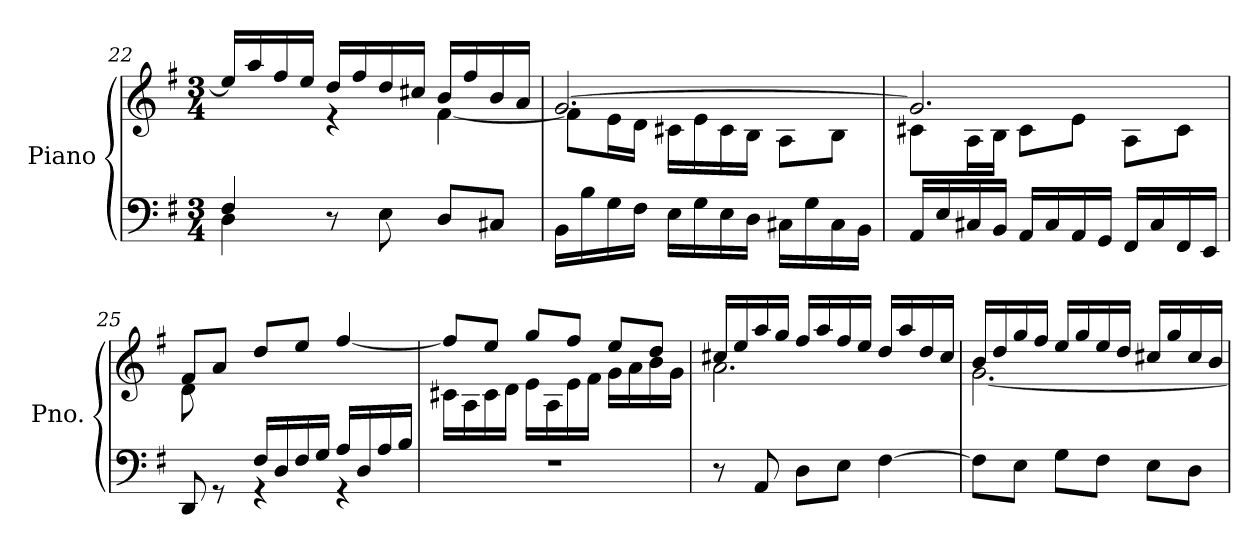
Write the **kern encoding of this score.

**kern	**kern
*part1	*part1
*staff2	*staff1
*I"Piano	*
*I'Pno.	*
*clefF4	*clefG2
*k[f#]	*k[f#]
*M3/4	*M3/4
=22	=22
*^	*^
4F#/	4D\	16ee/LL]	4ryy
.	.	16aa/	.
.	.	16ff#/	.
.	.	16ee/JJ	.
2ryy	8r	16dd/LL	4r
.	.	16ff#/	.
.	8E\	16dd/	.
.	.	16cc#X/JJ	.
.	8D/L	16b/LL	[4f#\
.	.	16ff#/	.
.	8C#X/J	16b/	.
.	.	16a/JJ	.
*v	*v	*	*
=23	=23	=23
16BB\LL	[2.g/	8f#\L]
16B\	.	.
16G\	.	16e\L
16F#\JJ	.	16d\JJ
16E\LL	.	16c#X\LL
16G\	.	16e\
16E\	.	16c#\
16D\JJ	.	16B\JJ
16C#X\LL	.	8A\L
16G\	.	.
16C#\	.	8B\J
16BB\JJ	.	.
!!LO:LB:g=z	!!
=24	=24	=24
16AA/LL	2.g/]	8c#X\L
16E/	.	.
16C#X/	.	16A\L
16BB/JJ	.	16B\JJ
16AA/LL	.	8c#\L
16C#/	.	.
16AA/	.	8e\J
16GG/JJ	.	.
16FF#/LL	.	8A\L
16C#/	.	.
16FF#/	.	8c#\J
16EE/JJ	.	.
=25	=25	=25
*^	*	*
8ryy	8DD/	8f#/L	8d\L
16D/L	8rGG	8a/J	2ryy
16E/JJ	.	.	.
16F#/LL	4rGG	8dd/L	.
16D/	.	.	.
16F#/	.	8ee/J	.
16G/JJ	.	.	.
16A/LL	4rGG	[4ff#/	.
16D/	.	.	.
16A/	.	.	8ryy
16B/JJ	.	.	.
*v	*v	*	*
=26	=26	=26
2.r	8ff#/L]	16c#X\LL
.	.	16A\
.	8ee/J	16c#\
.	.	16d\JJ
.	8gg/L	16e\LL
.	.	16A\
.	8ff#/J	16e\
.	.	16f#\JJ
.	8ee/L	16g\LL
.	.	16a\
.	8dd/J	16b\
.	.	16g\JJ
!!LO:LB:g=z	!!
=27	=27	=27
8r	16cc#X/LL	2.a\
.	16ee/	.
8AA/	16aa/	.
.	16gg/JJ	.
8D\L	16ff#/LL	.
.	16aa/	.
8E\J	16ff#/	.
.	16ee/JJ	.
[4F#\	16dd/LL	.
.	16aa/	.
.	16dd/	.
.	16cc#/JJ	.
=28	=28	=28
8F#\L]	16b/LL	[2.g\
.	16dd/	.
8E\J	16gg/	.
.	16ff#/JJ	.
8G\L	16ee/LL	.
.	16gg/	.
8F#\J	16ee/	.
.	16dd/JJ	.
8E\L	16cc#X/LL	.
.	16gg/	.
8D\J	16cc#/	.
.	16b/JJ	.
*	*v	*v
=	=
*-	*-
